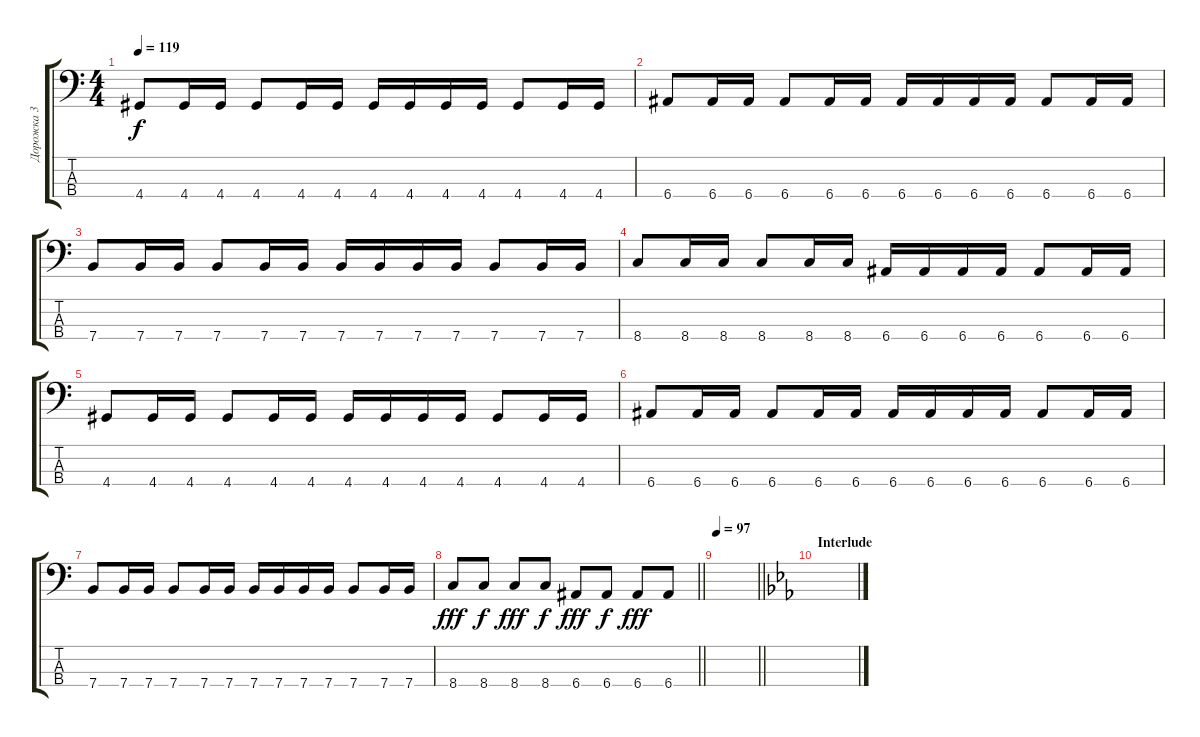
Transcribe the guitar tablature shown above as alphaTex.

\track ("Дорожка 3" "Дорожка 3") {instrument electricbasspick}
\staff {score tabs}
\tuning (G2 D2 A1 E1) {hide}
\ts (4 4)
\tempo 119
\clef f4
\ks c
4.4.8{dy f} 4.4.16 4.4.16 4.4.8 4.4.16 4.4.16 4.4.16 4.4.16 4.4.16 4.4.16 4.4.8 4.4.16 4.4.16 |
6.4.8 6.4.16 6.4.16 6.4.8 6.4.16 6.4.16 6.4.16 6.4.16 6.4.16 6.4.16 6.4.8 6.4.16 6.4.16 |
7.4.8 7.4.16 7.4.16 7.4.8 7.4.16 7.4.16 7.4.16 7.4.16 7.4.16 7.4.16 7.4.8 7.4.16 7.4.16 |
8.4.8 8.4.16 8.4.16 8.4.8 8.4.16 8.4.16 6.4.16 6.4.16 6.4.16 6.4.16 6.4.8 6.4.16 6.4.16 |
4.4.8 4.4.16 4.4.16 4.4.8 4.4.16 4.4.16 4.4.16 4.4.16 4.4.16 4.4.16 4.4.8 4.4.16 4.4.16 |
6.4.8 6.4.16 6.4.16 6.4.8 6.4.16 6.4.16 6.4.16 6.4.16 6.4.16 6.4.16 6.4.8 6.4.16 6.4.16 |
7.4.8 7.4.16 7.4.16 7.4.8 7.4.16 7.4.16 7.4.16 7.4.16 7.4.16 7.4.16 7.4.8 7.4.16 7.4.16 |
\barLineRight lightlight
8.4.8{dy fff} 8.4.8{dy f} 8.4.8{dy fff} 8.4.8{dy f} 6.4.8{dy fff} 6.4.8{dy f} 6.4.8{dy fff} 6.4.8 |
\tempo 97
\barLineRight lightlight
|
\section ("" "Interlude")
\ks eb
